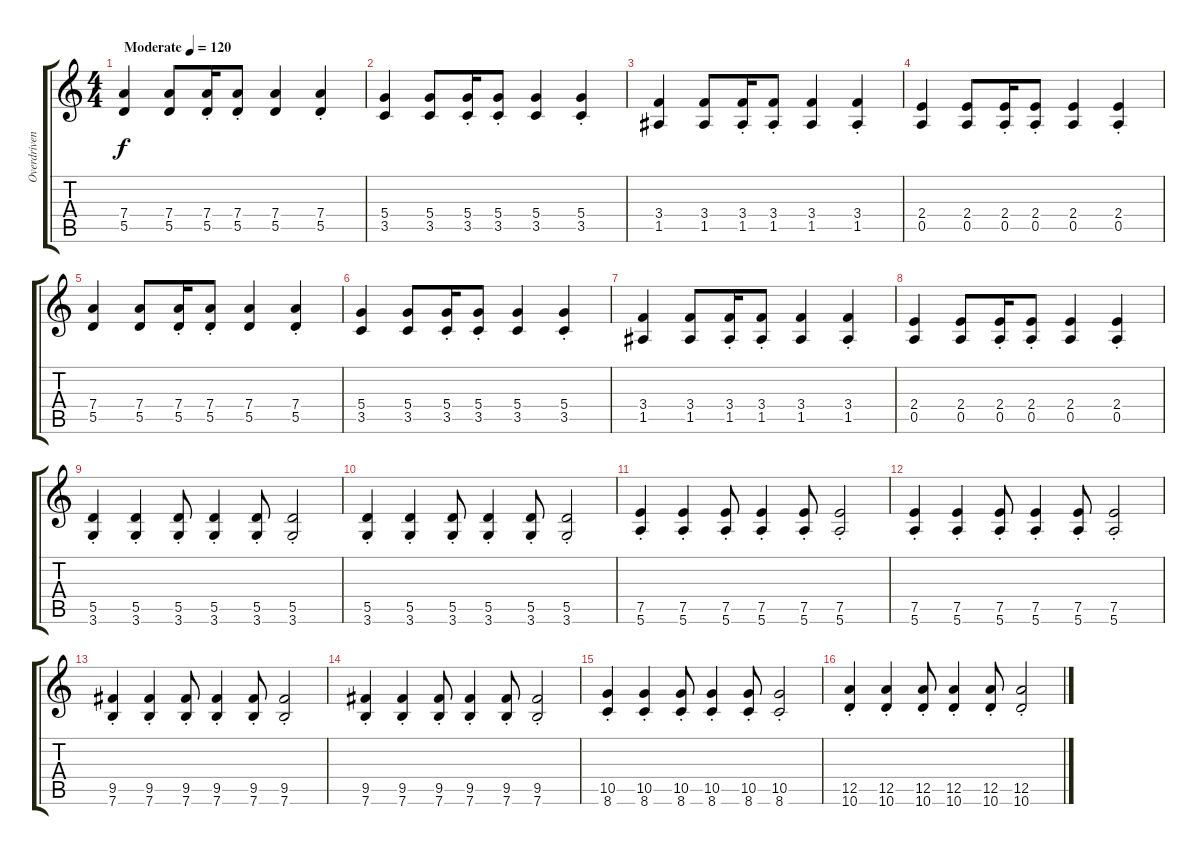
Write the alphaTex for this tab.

\track ("Overdriven" "Overdriven") {instrument overdrivenguitar}
\staff {score tabs}
\tuning (E4 B3 G3 D3 A2 E2) {hide}
\ts (4 4)
\tempo (120 "Moderate")
\clef g2
\ks c
(7.4 5.5).4{dy f instrument overdrivenguitar} (7.4 5.5).8 (7.4{st} 5.5{st}).16 (7.4{st} 5.5{st}).8 (7.4 5.5).4 (7.4{st} 5.5{st}).4 |
(5.4 3.5).4 (5.4 3.5).8 (5.4{st} 3.5{st}).16 (5.4{st} 3.5{st}).8 (5.4 3.5).4 (5.4{st} 3.5{st}).4 |
(3.4 1.5).4 (3.4 1.5).8 (3.4{st} 1.5{st}).16 (3.4{st} 1.5{st}).8 (3.4 1.5).4 (3.4{st} 1.5{st}).4 |
(2.4 0.5).4 (2.4 0.5).8 (2.4{st} 0.5{st}).16 (2.4{st} 0.5{st}).8 (2.4 0.5).4 (2.4{st} 0.5{st}).4 |
(7.4 5.5).4 (7.4 5.5).8 (7.4{st} 5.5{st}).16 (7.4{st} 5.5{st}).8 (7.4 5.5).4 (7.4{st} 5.5{st}).4 |
(5.4 3.5).4 (5.4 3.5).8 (5.4{st} 3.5{st}).16 (5.4{st} 3.5{st}).8 (5.4 3.5).4 (5.4{st} 3.5{st}).4 |
(3.4 1.5).4 (3.4 1.5).8 (3.4{st} 1.5{st}).16 (3.4{st} 1.5{st}).8 (3.4 1.5).4 (3.4{st} 1.5{st}).4 |
(2.4 0.5).4 (2.4 0.5).8 (2.4{st} 0.5{st}).16 (2.4{st} 0.5{st}).8 (2.4 0.5).4 (2.4{st} 0.5{st}).4 |
(5.5{st} 3.6{st}).4 (5.5{st} 3.6{st}).4 (5.5{st} 3.6{st}).8 (5.5{st} 3.6{st}).4 (5.5{st} 3.6{st}).8 (5.5{st} 3.6{st}).2 |
(5.5{st} 3.6{st}).4 (5.5{st} 3.6{st}).4 (5.5{st} 3.6{st}).8 (5.5{st} 3.6{st}).4 (5.5{st} 3.6{st}).8 (5.5{st} 3.6{st}).2 |
(7.5{st} 5.6{st}).4 (7.5{st} 5.6{st}).4 (7.5{st} 5.6{st}).8 (7.5{st} 5.6{st}).4 (7.5{st} 5.6{st}).8 (7.5{st} 5.6{st}).2 |
(7.5{st} 5.6{st}).4 (7.5{st} 5.6{st}).4 (7.5{st} 5.6{st}).8 (7.5{st} 5.6{st}).4 (7.5{st} 5.6{st}).8 (7.5{st} 5.6{st}).2 |
(9.5{st} 7.6{st}).4 (9.5{st} 7.6{st}).4 (9.5{st} 7.6{st}).8 (9.5{st} 7.6{st}).4 (9.5{st} 7.6{st}).8 (9.5{st} 7.6{st}).2 |
(9.5{st} 7.6{st}).4 (9.5{st} 7.6{st}).4 (9.5{st} 7.6{st}).8 (9.5{st} 7.6{st}).4 (9.5{st} 7.6{st}).8 (9.5{st} 7.6{st}).2 |
(10.5{st} 8.6{st}).4 (10.5{st} 8.6{st}).4 (10.5{st} 8.6{st}).8 (10.5{st} 8.6{st}).4 (10.5{st} 8.6{st}).8 (10.5{st} 8.6{st}).2 |
(12.5{st} 10.6{st}).4 (12.5{st} 10.6{st}).4 (12.5{st} 10.6{st}).8 (12.5{st} 10.6{st}).4 (12.5{st} 10.6{st}).8 (12.5{st} 10.6{st}).2
